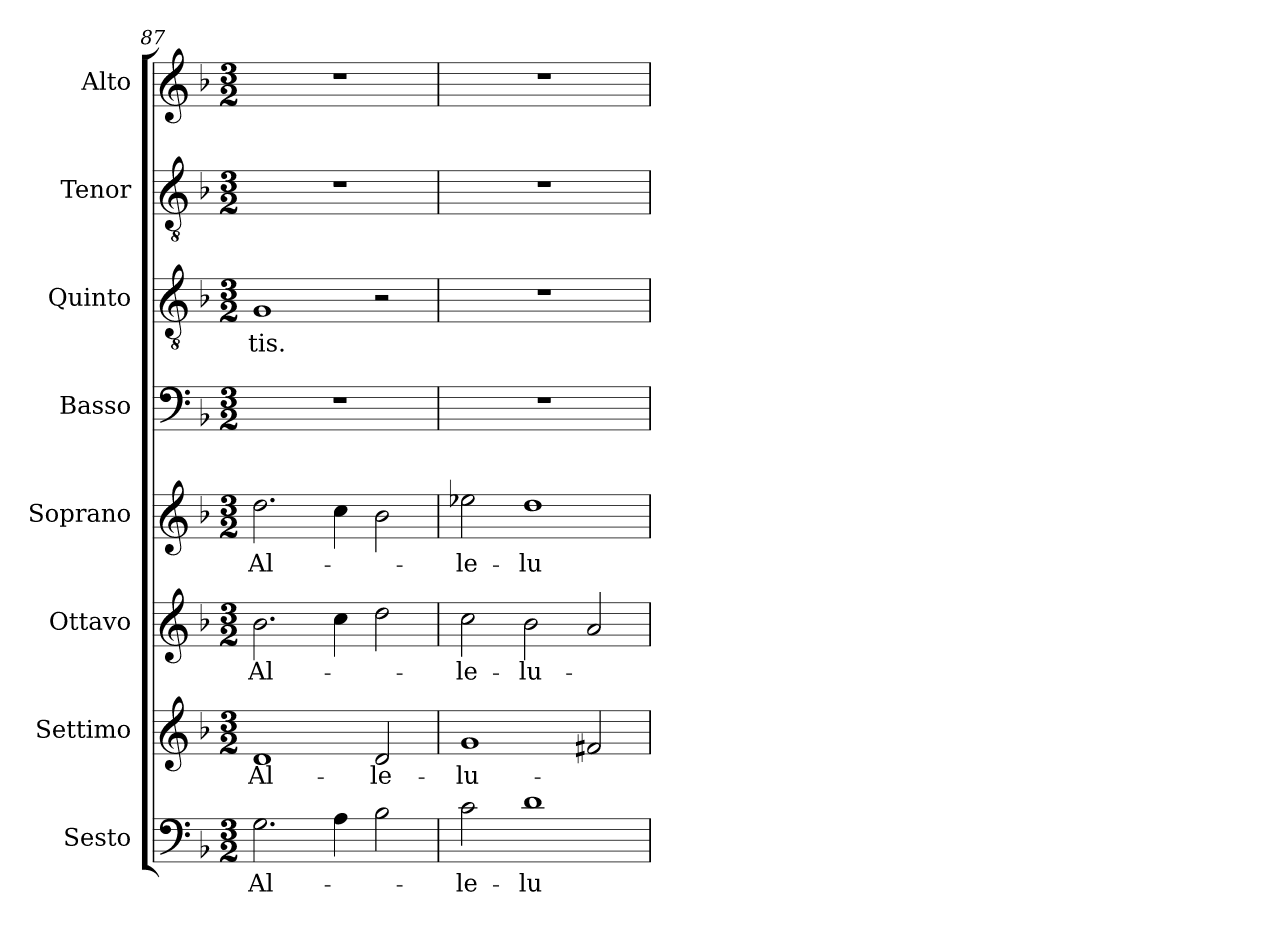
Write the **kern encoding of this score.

**kern	**text	**kern	**text	**kern	**text	**kern	**text	**kern	**kern	**text	**kern	**kern
*part8	*part8	*part7	*part7	*part6	*part6	*part5	*part5	*part4	*part3	*part3	*part2	*part1
*staff8	*staff8	*staff7	*staff7	*staff6	*staff6	*staff5	*staff5	*staff4	*staff3	*staff3	*staff2	*staff1
*I"Sesto	*	*I"Settimo	*	*I"Ottavo	*	*I"Soprano	*	*I"Basso	*I"Quinto	*	*I"Tenor	*I"Alto
*I'Ss.	*	*I'St.	*	*I'Ot.	*	*I'S.	*	*I'B.	*I'Q.	*	*I'T.	*I'A.
*clefF4	*	*clefG2	*	*clefG2	*	*clefG2	*	*clefF4	*clefGv2	*	*clefGv2	*clefG2
*	*	*	*	*	*	*	*	*	*ITrd7c12	*	*ITrd7c12	*
*k[b-]	*	*k[b-]	*	*k[b-]	*	*k[b-]	*	*k[b-]	*k[b-]	*	*k[b-]	*k[b-]
*F:	*	*F:	*	*F:	*	*F:	*	*F:	*F:	*	*F:	*F:
*M3/2	*	*M3/2	*	*M3/2	*	*M3/2	*	*M3/2	*M3/2	*	*M3/2	*M3/2
=87	=87	=87	=87	=87	=87	=87	=87	=87	=87	=87	=87	=87
!	!LO:LY:b:color=#000000	!	!	!	!	!	!	!	!	!	!	!
!	!	!	!LO:LY:b:color=#000000	!	!	!	!	!	!	!	!	!
!	!	!	!	!	!LO:LY:b:color=#000000	!	!	!	!	!	!	!
!	!	!	!	!	!	!	!LO:LY:b:color=#000000	!LO:N:vis=1	!	!	!	!
!	!	!	!	!	!	!	!	!	!	!LO:LY:b:color=#000000	!LO:N:vis=1	!LO:N:vis=1
2.Gi\	Al-	1di	Al-	2.b-i\	Al-	2.ddi\	Al-	1.r	1GGi	-tis.	1.r	1.r
4Ai\	.	.	.	4cci\	.	4cci\	.	.	.	.	.	.
!	!	!	!LO:LY:b:color=#000000	!	!	!	!	!	!	!	!	!
2B-i\	.	2di/	-le-	2ddi\	.	2b-i\	.	.	2r	.	.	.
=88	=88	=88	=88	=88	=88	=88	=88	=88	=88	=88	=88	=88
!	!LO:LY:b:color=#000000	!	!	!	!	!	!	!	!	!	!	!
!	!	!	!LO:LY:b:color=#000000	!	!	!	!	!	!	!	!	!
!	!	!	!	!	!LO:LY:b:color=#000000	!	!	!	!	!	!	!
!	!	!	!	!	!	!	!LO:LY:b:color=#000000	!LO:N:vis=1	!LO:N:vis=1	!	!LO:N:vis=1	!LO:N:vis=1
2ci\	-le-	1gi	-lu-	2cci\	-le-	2ee-Xi\	-le-	1.r	1.r	.	1.r	1.r
!	!LO:LY:b:color=#000000	!	!	!	!	!	!	!	!	!	!	!
!	!	!	!	!	!LO:LY:b:color=#000000	!	!	!	!	!	!	!
!	!	!	!	!	!	!	!LO:LY:b:color=#000000	!	!	!	!	!
1di	-lu-	.	.	2b-i\	-lu-	1ddi	-lu-	.	.	.	.	.
.	.	2f#Xi/	.	2ai/	.	.	.	.	.	.	.	.
=	=	=	=	=	=	=	=	=	=	=	=	=
*-	*-	*-	*-	*-	*-	*-	*-	*-	*-	*-	*-	*-
